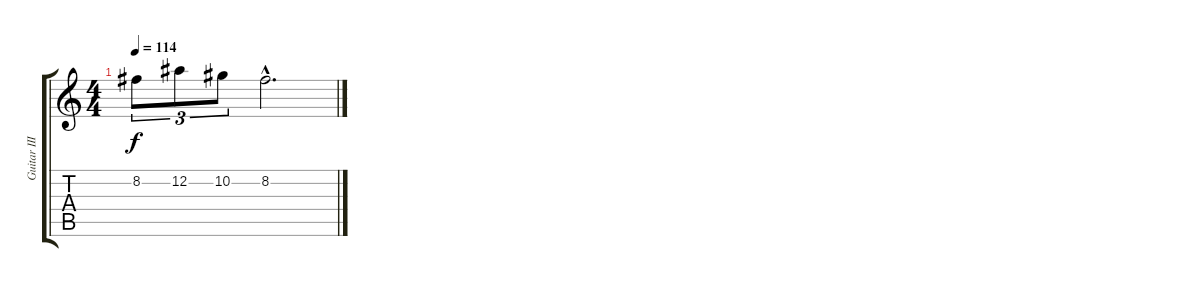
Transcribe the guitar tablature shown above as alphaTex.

\track ("Guitar III" "Guitar III") {instrument acousticguitarnylon}
\staff {score tabs}
\tuning (Eb4 Bb3 Gb3 Db3 Ab2 Eb2) {hide}
\ts (4 4)
\tempo 114
\clef g2
\ks c
8.2.8{tu (3 2) dy f} 12.2.8{tu (3 2)} 10.2.8{tu (3 2)} 8.2{hac}.2{d}
